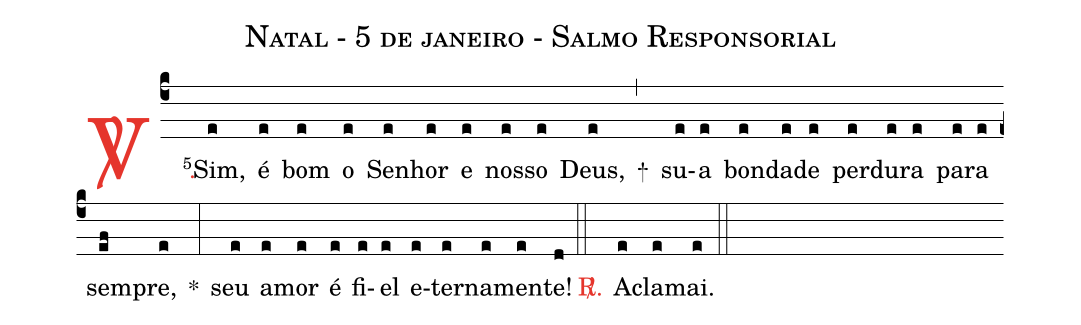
name: Natal - 5 de janeiro - Salmo Responsorial;
%%
(c4)

<c><sp>V/</sp>.</c>() <v>\VSup{5}</v>Sim,(e) é(e) bom(e) o(e) Se(e)nhor(e) e(e) nos(e)so(e) Deus,(e) +(,)
su(e)a(e) bon(e)da(e)de(e) per(e)du(e)ra(e) pa(e)ra(e) sem(ef)pre,(e) *(:)
seu(e) a(e)mor(e) é(e) fi(e)el(e) e(e)ter(e)na(e)men(e)te!(d)

(::)

<c><sp>R/</sp>.</c>() A(e)cla(e)mai.(e)

(::)
